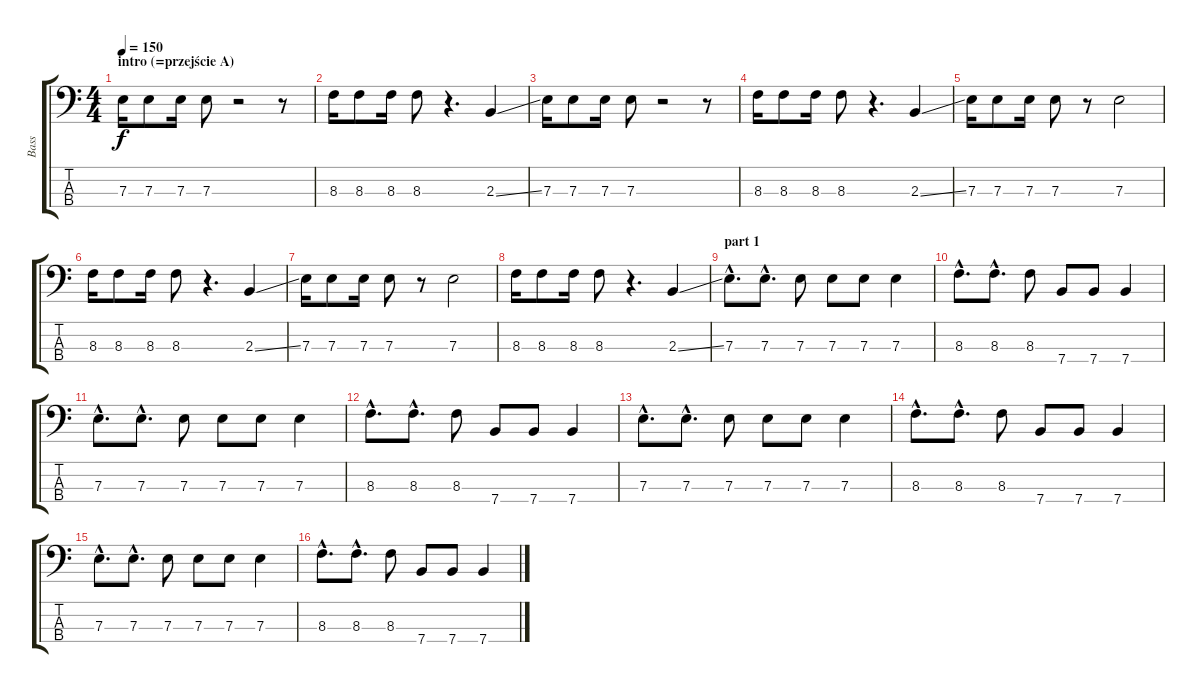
\track ("Bass" "Bass") {instrument slapbass1}
\staff {score tabs}
\tuning (G2 D2 A1 E1) {hide}
\ts (4 4)
\section ("" "intro (=przejście A)")
\tempo 150
\clef f4
\ks c
7.3.16{dy f instrument slapbass1} 7.3.8 7.3.16 7.3.8 r.2 r.8 |
8.3.16 8.3.8 8.3.16 8.3.8 r.4{d} 2.3{ss}.4 |
7.3.16 7.3.8 7.3.16 7.3.8 r.2 r.8 |
8.3.16 8.3.8 8.3.16 8.3.8 r.4{d} 2.3{ss}.4 |
7.3.16 7.3.8 7.3.16 7.3.8 r.8 7.3.2 |
8.3.16 8.3.8 8.3.16 8.3.8 r.4{d} 2.3{ss}.4 |
7.3.16 7.3.8 7.3.16 7.3.8 r.8 7.3.2 |
8.3.16 8.3.8 8.3.16 8.3.8 r.4{d} 2.3{ss}.4 |
\section ("" "part 1")
7.3{hac}.8{d} 7.3{hac}.8{d} 7.3.8 7.3.8 7.3.8 7.3.4 |
8.3{hac}.8{d} 8.3{hac}.8{d} 8.3.8 7.4.8 7.4.8 7.4.4 |
7.3{hac}.8{d} 7.3{hac}.8{d} 7.3.8 7.3.8 7.3.8 7.3.4 |
8.3{hac}.8{d} 8.3{hac}.8{d} 8.3.8 7.4.8 7.4.8 7.4.4 |
7.3{hac}.8{d} 7.3{hac}.8{d} 7.3.8 7.3.8 7.3.8 7.3.4 |
8.3{hac}.8{d} 8.3{hac}.8{d} 8.3.8 7.4.8 7.4.8 7.4.4 |
7.3{hac}.8{d} 7.3{hac}.8{d} 7.3.8 7.3.8 7.3.8 7.3.4 |
8.3{hac}.8{d} 8.3{hac}.8{d} 8.3.8 7.4.8 7.4.8 7.4.4
